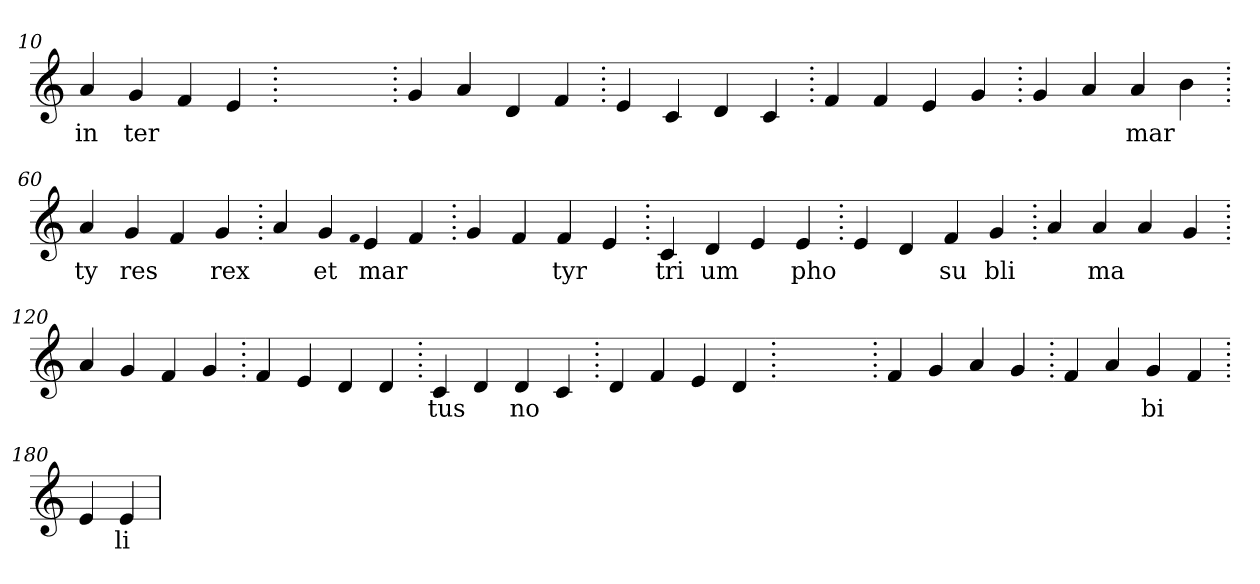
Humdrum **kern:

**kern	**text
*part1	*part1
*staff1	*staff1
*clefG2	*
=10.	=10.
4a	in
4g	ter
4f	.
4e	.
=20.	=20.
1ryy	.
=20.	=20.
4g	.
4a	.
4d	.
4f	.
=30.	=30.
4e	.
4c	.
4d	.
4c	.
=40.	=40.
4f	.
4f	.
4e	.
4g	.
=50.	=50.
4g	.
4a	.
4a	mar
4b	.
=60.	=60.
4a	ty
4g	res
4f	.
4g	rex
=70.	=70.
4a	.
4g	et
qqf	.
4e	mar
4f	.
=80.	=80.
4g	.
4f	.
4f	tyr
4e	.
=90.	=90.
4c	tri
4d	um
4e	.
4e	pho
=100.	=100.
4e	.
4d	.
4f	su
4g	bli
=110.	=110.
4a	.
4a	ma
4a	.
4g	.
=120.	=120.
4a	.
4g	.
4f	.
4g	.
=130.	=130.
4f	.
4e	.
4d	.
4d	.
=140.	=140.
4c	tus
4d	.
4d	no
4c	.
=150.	=150.
4d	.
4f	.
4e	.
4d	.
=160.	=160.
1ryy	.
=160.	=160.
4f	.
4g	.
4a	.
4g	.
=170.	=170.
4f	.
4a	.
4g	bi
4f	.
=180.	=180.
4e	.
4e	li
=	=
*-	*-
